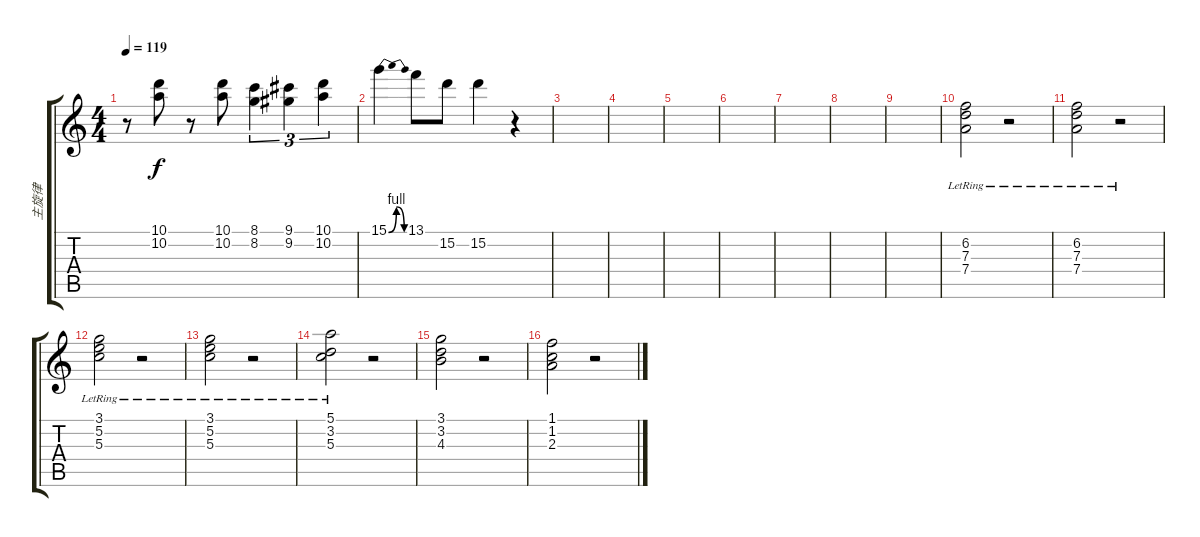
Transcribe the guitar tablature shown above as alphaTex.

\track ("主旋律" "主旋律") {instrument overdrivenguitar}
\staff {score tabs}
\tuning (E4 B3 G3 D3 A2 E2) {hide}
\ts (4 4)
\tempo 119
\clef g2
\ks c
r.8{dy f} (10.1 10.2).8 r.8 (10.1 10.2).8 (8.1 8.2).4{tu (3 2)} (9.1 9.2).4{tu (3 2)} (10.1 10.2).4{tu (3 2)} |
15.1{be (bendrelease 0 0 20 4 20 4 60 0)}.4 13.1.8 15.2.8 15.2.4 r.4 |
|
|
|
|
|
|
|
(6.2{lr} 7.3 7.4).2{volume 10 instrument stringensemble1} r.2 |
(6.2{lr} 7.3 7.4).2 r.2 |
(3.1 5.2{lr} 5.3).2 r.2 |
(3.1{lr} 5.2 5.3).2 r.2 |
(5.1 3.2{lr} 5.3).2 r.2 |
(3.1 3.2 4.3).2 r.2 |
(1.1 1.2 2.3).2 r.2
